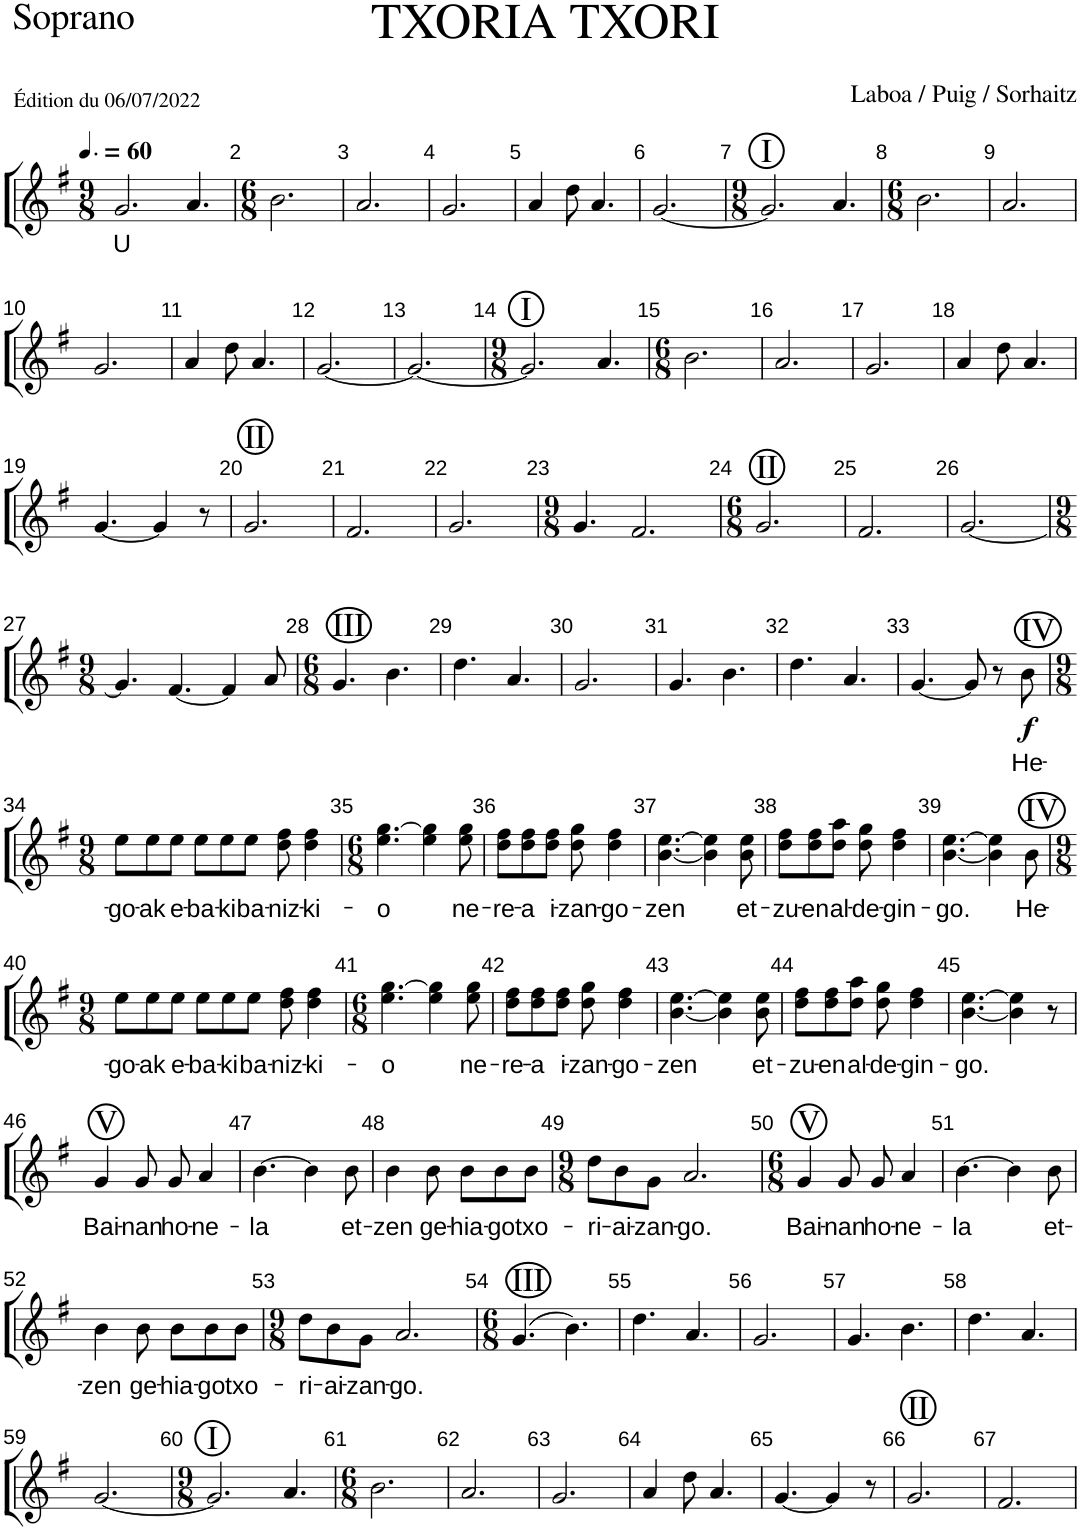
**kern	**text	**dynam
*part1	*part1	*part1
*staff1	*staff1	*staff1
*I"Soprano	*	*
*I'S.	*	*
*clefG2	*	*
*k[f#]	*	*
*M9/8	*	*
*MM90	*	*
=1	=1	=1
!	!LO:LY:b	!
2.g/	U	.
4.a/	.	.
=2	=2	=2
*M6/8	*	*
2.b\	.	.
=3	=3	=3
2.a/	.	.
=4	=4	=4
2.g/	.	.
=5	=5	=5
4a/	.	.
8dd\	.	.
4.a/	.	.
=6	=6	=6
[2.g/	.	.
=7	=7	=7
*M9/8	*	*
!LO:TX:a:t=I	!	!
2.g/]	.	.
4.a/	.	.
=8	=8	=8
*M6/8	*	*
2.b\	.	.
=9	=9	=9
2.a/	.	.
!!LO:LB:g=z
=10	=10	=10
2.g/	.	.
=11	=11	=11
4a/	.	.
8dd\	.	.
4.a/	.	.
=12	=12	=12
[2.g/	.	.
=13	=13	=13
2.g/_	.	.
=14	=14	=14
*M9/8	*	*
!LO:TX:a:t=I	!	!
2.g/]	.	.
4.a/	.	.
=15	=15	=15
*M6/8	*	*
2.b\	.	.
=16	=16	=16
2.a/	.	.
=17	=17	=17
2.g/	.	.
=18	=18	=18
4a/	.	.
8dd\	.	.
4.a/	.	.
!!LO:LB:g=z
=19	=19	=19
[4.g/	.	.
4g/]	.	.
8r	.	.
=20	=20	=20
!LO:TX:a:t=II	!	!
2.g/	.	.
=21	=21	=21
2.f#/	.	.
=22	=22	=22
2.g/	.	.
=23	=23	=23
*M9/8	*	*
4.g/	.	.
2.f#/	.	.
=24	=24	=24
*M6/8	*	*
!LO:TX:a:t=II	!	!
2.g/	.	.
=25	=25	=25
2.f#/	.	.
=26	=26	=26
[2.g/	.	.
!!LO:LB:g=z
=27	=27	=27
*M9/8	*	*
4.g/]	.	.
[4.f#/	.	.
4f#/]	.	.
8a/	.	.
=28	=28	=28
*M6/8	*	*
!LO:TX:a:t=III	!	!
4.g/	.	.
4.b\	.	.
=29	=29	=29
4.dd\	.	.
4.a/	.	.
=30	=30	=30
2.g/	.	.
=31	=31	=31
4.g/	.	.
4.b\	.	.
=32	=32	=32
4.dd\	.	.
4.a/	.	.
=33	=33	=33
[4.g/	.	.
8g/]	.	.
8r	.	.
!LO:TX:a:t=IV	!	!
!	!LO:LY:b	!LO:DY:b
8b\	He-	f
!!LO:LB:g=z
=34	=34	=34
*M9/8	*	*
!	!LO:LY:b	!
8ee\L	-go-	.
!	!LO:LY:b	!
8ee\	-ak	.
!	!LO:LY:b	!
8ee\J	e-	.
!	!LO:LY:b	!
8ee\L	-ba-	.
!	!LO:LY:b	!
8ee\	-ki	.
!	!LO:LY:b	!
8ee\J	ba-	.
!	!LO:LY:b	!
8dd\ 8ff#\	-niz-	.
!	!LO:LY:b	!
4dd\ 4ff#\	-ki-	.
=35	=35	=35
*M6/8	*	*
!	!LO:LY:b	!
4.ee\ [4.gg\	-o	.
4ee\ 4gg\]	.	.
!	!LO:LY:b	!
8ee\ 8gg\	ne-	.
=36	=36	=36
!	!LO:LY:b	!
8dd\ 8ff#\L	-re-	.
!	!LO:LY:b	!
8dd\ 8ff#\	-a	.
!	!LO:LY:b	!
8dd\ 8ff#\J	i-	.
!	!LO:LY:b	!
8dd\ 8gg\	-zan-	.
!	!LO:LY:b	!
4dd\ 4ff#\	-go-	.
=37	=37	=37
!	!LO:LY:b	!
[4.b\ [4.ee\	-zen	.
4b\] 4ee\]	.	.
!	!LO:LY:b	!
8b\ 8ee\	et-	.
=38	=38	=38
!	!LO:LY:b	!
8dd\ 8ff#\L	-zu-	.
!	!LO:LY:b	!
8dd\ 8ff#\	-en	.
!	!LO:LY:b	!
8dd\ 8aa\J	al-	.
!	!LO:LY:b	!
8dd\ 8gg\	-de-	.
!	!LO:LY:b	!
4dd\ 4ff#\	-gin-	.
=39	=39	=39
!	!LO:LY:b	!
[4.b\ [4.ee\	-go.	.
4b\] 4ee\]	.	.
!LO:TX:a:t=IV	!	!
!	!LO:LY:b	!
8b\	He-	.
!!LO:LB:g=z
=40	=40	=40
*M9/8	*	*
!	!LO:LY:b	!
8ee\L	-go-	.
!	!LO:LY:b	!
8ee\	-ak	.
!	!LO:LY:b	!
8ee\J	e-	.
!	!LO:LY:b	!
8ee\L	-ba-	.
!	!LO:LY:b	!
8ee\	-ki	.
!	!LO:LY:b	!
8ee\J	ba-	.
!	!LO:LY:b	!
8dd\ 8ff#\	-niz-	.
!	!LO:LY:b	!
4dd\ 4ff#\	-ki-	.
=41	=41	=41
*M6/8	*	*
!	!LO:LY:b	!
4.ee\ [4.gg\	-o	.
4ee\ 4gg\]	.	.
!	!LO:LY:b	!
8ee\ 8gg\	ne-	.
=42	=42	=42
!	!LO:LY:b	!
8dd\ 8ff#\L	-re-	.
!	!LO:LY:b	!
8dd\ 8ff#\	-a	.
!	!LO:LY:b	!
8dd\ 8ff#\J	i-	.
!	!LO:LY:b	!
8dd\ 8gg\	-zan-	.
!	!LO:LY:b	!
4dd\ 4ff#\	-go-	.
=43	=43	=43
!	!LO:LY:b	!
[4.b\ [4.ee\	-zen	.
4b\] 4ee\]	.	.
!	!LO:LY:b	!
8b\ 8ee\	et-	.
=44	=44	=44
!	!LO:LY:b	!
8dd\ 8ff#\L	-zu-	.
!	!LO:LY:b	!
8dd\ 8ff#\	-en	.
!	!LO:LY:b	!
8dd\ 8aa\J	al-	.
!	!LO:LY:b	!
8dd\ 8gg\	-de-	.
!	!LO:LY:b	!
4dd\ 4ff#\	-gin-	.
=45	=45	=45
!	!LO:LY:b	!
[4.b\ [4.ee\	-go.	.
4b\] 4ee\]	.	.
8r	.	.
!!LO:LB:g=z
=46	=46	=46
!LO:TX:a:t=V	!	!
!	!LO:LY:b	!
4g/	Bai-	.
!	!LO:LY:b	!
8g/	-nan	.
!	!LO:LY:b	!
8g/	ho-	.
!	!LO:LY:b	!
4a/	-ne-	.
=47	=47	=47
!	!LO:LY:b	!
[4.b\	-la	.
4b\]	.	.
!	!LO:LY:b	!
8b\	et-	.
=48	=48	=48
!	!LO:LY:b	!
4b\	-zen	.
!	!LO:LY:b	!
8b\	ge-	.
!	!LO:LY:b	!
8b\L	-hia-	.
!	!LO:LY:b	!
8b\	-go	.
!	!LO:LY:b	!
8b\J	txo-	.
=49	=49	=49
*M9/8	*	*
!	!LO:LY:b	!
8dd\L	-ri-	.
!	!LO:LY:b	!
8b\	-ai-	.
!	!LO:LY:b	!
8g\J	-zan-	.
!	!LO:LY:b	!
2.a/	-go.	.
=50	=50	=50
*M6/8	*	*
!LO:TX:a:t=V	!	!
!	!LO:LY:b	!
4g/	Bai-	.
!	!LO:LY:b	!
8g/	-nan	.
!	!LO:LY:b	!
8g/	ho-	.
!	!LO:LY:b	!
4a/	-ne-	.
=51	=51	=51
!	!LO:LY:b	!
[4.b\	-la	.
4b\]	.	.
!	!LO:LY:b	!
8b\	et-	.
!!LO:LB:g=z
=52	=52	=52
!	!LO:LY:b	!
4b\	zen	.
!	!LO:LY:b	!
8b\	ge-	.
!	!LO:LY:b	!
8b\L	-hia-	.
!	!LO:LY:b	!
8b\	-go	.
!	!LO:LY:b	!
8b\J	txo-	.
=53	=53	=53
*M9/8	*	*
!	!LO:LY:b	!
8dd\L	-ri-	.
!	!LO:LY:b	!
8b\	-ai-	.
!	!LO:LY:b	!
8g\J	-zan-	.
!	!LO:LY:b	!
2.a/	-go.	.
=54	=54	=54
*M6/8	*	*
!LO:TX:a:t=III	!	!
(4.g/	.	.
4.b\)	.	.
=55	=55	=55
4.dd\	.	.
4.a/	.	.
=56	=56	=56
2.g/	.	.
=57	=57	=57
4.g/	.	.
4.b\	.	.
=58	=58	=58
4.dd\	.	.
4.a/	.	.
!!LO:LB:g=z
=59	=59	=59
[2.g/	.	.
=60	=60	=60
*M9/8	*	*
!LO:TX:a:t=I	!	!
2.g/]	.	.
4.a/	.	.
=61	=61	=61
*M6/8	*	*
2.b\	.	.
=62	=62	=62
2.a/	.	.
=63	=63	=63
2.g/	.	.
=64	=64	=64
4a/	.	.
8dd\	.	.
4.a/	.	.
=65	=65	=65
[4.g/	.	.
4g/]	.	.
8r	.	.
=66	=66	=66
!LO:TX:a:t=II	!	!
2.g/	.	.
=67	=67	=67
2.f#/	.	.
=	=	=
*-	*-	*-
